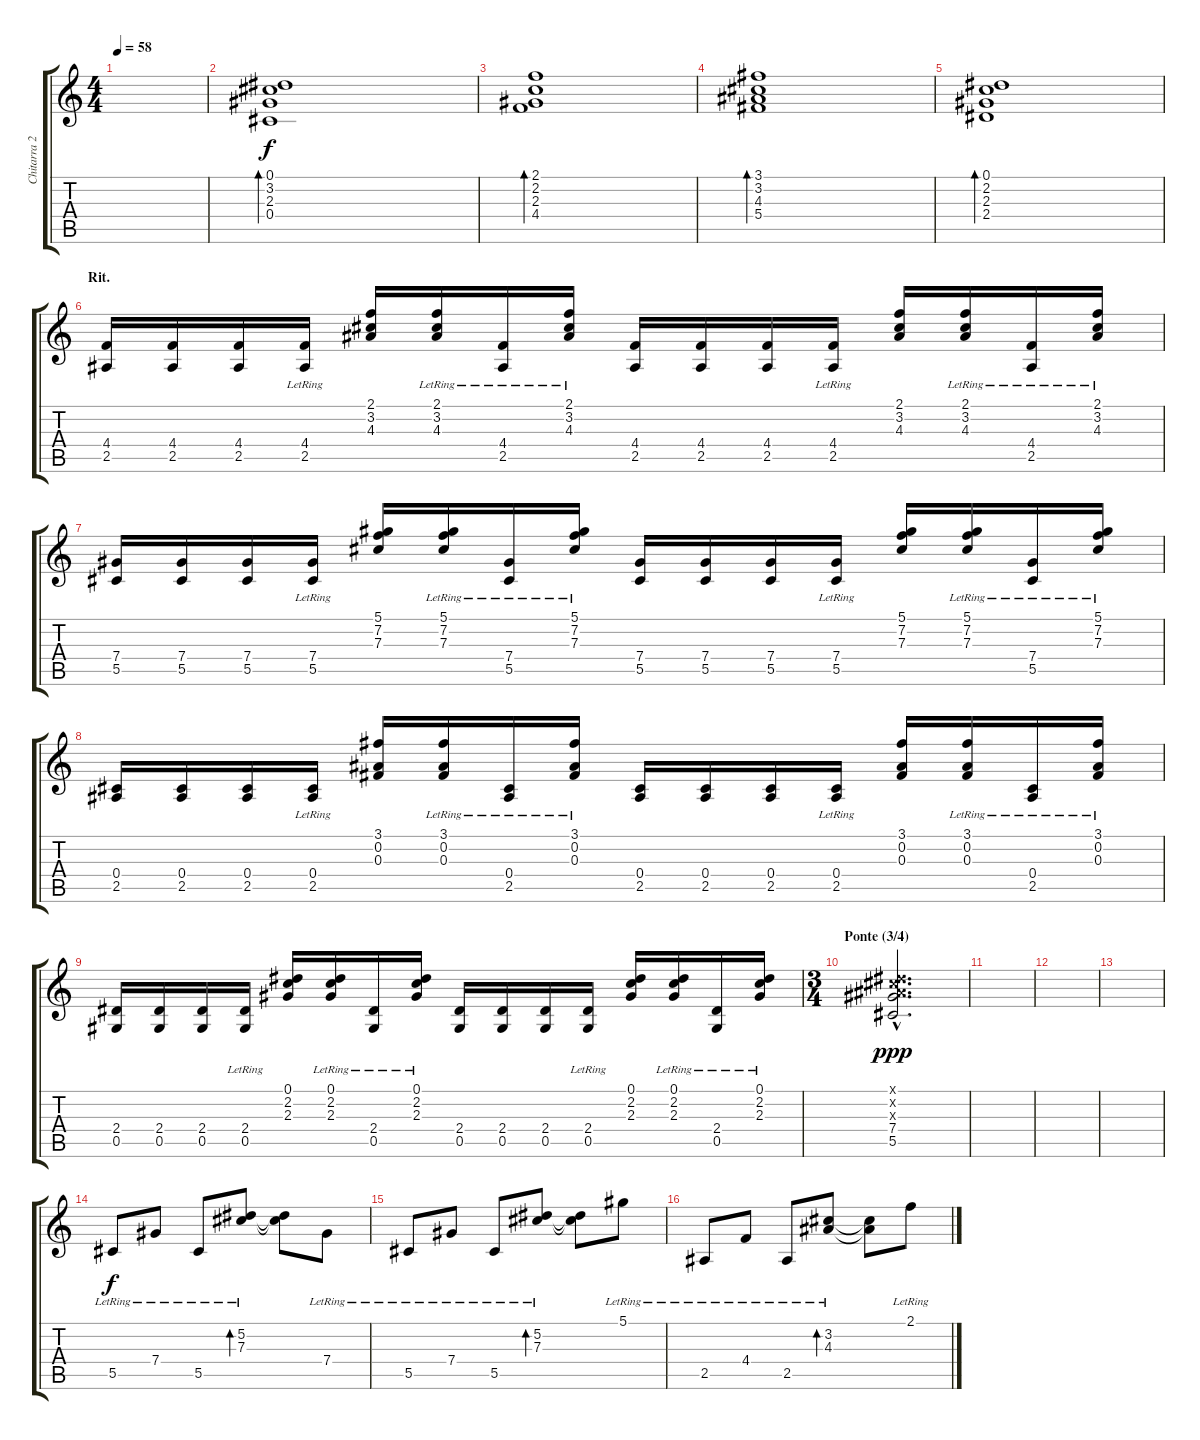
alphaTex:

\track ("Chitarra 2" "Chitarra 2") {instrument acousticguitarsteel}
\staff {score tabs}
\tuning (Eb4 Bb3 Gb3 Db3 Ab2 Eb2) {hide}
\ts (4 4)
\tempo 58
\clef g2
\ks c
|
(0.1 3.2 2.3 0.4).1{bd 120} |
(2.1 2.2 2.3 4.4).1{bd 120} |
(3.1 3.2 4.3 5.4).1{bd 120} |
(0.1 2.2 2.3 2.4).1{bd 120} |
\section ("" "Rit.")
(4.4 2.5).16 (4.4 2.5).16 (4.4 2.5).16 (4.4{lr} 2.5{lr}).16 (2.1 3.2 4.3).16 (2.1{lr} 3.2{lr} 4.3{lr}).16 (4.4{lr} 2.5{lr}).16 (2.1{lr} 3.2{lr} 4.3{lr}).16 (4.4 2.5).16 (4.4 2.5).16 (4.4 2.5).16 (4.4{lr} 2.5{lr}).16 (2.1 3.2 4.3).16 (2.1{lr} 3.2{lr} 4.3{lr}).16 (4.4{lr} 2.5{lr}).16 (2.1{lr} 3.2{lr} 4.3{lr}).16 |
(7.4 5.5).16 (7.4 5.5).16 (7.4 5.5).16 (7.4{lr} 5.5{lr}).16 (5.1 7.2 7.3).16 (5.1{lr} 7.2{lr} 7.3{lr}).16 (7.4{lr} 5.5{lr}).16 (5.1{lr} 7.2{lr} 7.3{lr}).16 (7.4 5.5).16 (7.4 5.5).16 (7.4 5.5).16 (7.4{lr} 5.5{lr}).16 (5.1 7.2 7.3).16 (5.1{lr} 7.2{lr} 7.3{lr}).16 (7.4{lr} 5.5{lr}).16 (5.1{lr} 7.2{lr} 7.3{lr}).16 |
(0.4 2.5).16 (0.4 2.5).16 (0.4 2.5).16 (0.4{lr} 2.5{lr}).16 (3.1 0.2 0.3).16 (3.1{lr} 0.2{lr} 0.3{lr}).16 (0.4{lr} 2.5{lr}).16 (3.1{lr} 0.2{lr} 0.3{lr}).16 (0.4 2.5).16 (0.4 2.5).16 (0.4 2.5).16 (0.4{lr} 2.5{lr}).16 (3.1 0.2 0.3).16 (3.1{lr} 0.2{lr} 0.3{lr}).16 (0.4{lr} 2.5{lr}).16 (3.1{lr} 0.2{lr} 0.3{lr}).16 |
(2.4 0.5).16 (2.4 0.5).16 (2.4 0.5).16 (2.4{lr} 0.5{lr}).16 (0.1 2.2 2.3).16 (0.1{lr} 2.2{lr} 2.3{lr}).16 (2.4{lr} 0.5{lr}).16 (0.1{lr} 2.2{lr} 2.3{lr}).16 (2.4 0.5).16 (2.4 0.5).16 (2.4 0.5).16 (2.4{lr} 0.5{lr}).16 (0.1 2.2 2.3).16 (0.1{lr} 2.2{lr} 2.3{lr}).16 (2.4{lr} 0.5{lr}).16 (0.1{lr} 2.2{lr} 2.3{lr}).16 |
\ts (3 4)
\section ("" "Ponte (3/4)")
(0.1{hac x} 0.2{hac x} 7.3{hac x} 7.4{hac} 5.5{hac}).2{d dy ppp} |
|
|
|
5.5{lr}.8{dy f} 7.4{lr}.8 5.5{lr}.8 (5.2{lr} 7.3{lr}).8{bd 120} (5.2{t} 7.3{t}).8 7.4{lr}.8 |
5.5{lr}.8 7.4{lr}.8 5.5{lr}.8 (5.2{lr} 7.3{lr}).8{bd 120} (5.2{t} 7.3{t}).8 5.1{lr}.8 |
2.5{lr}.8 4.4{lr}.8 2.5{lr}.8 (3.2{lr} 4.3{lr}).8{bd 120} (3.2{t} 4.3{t}).8 2.1{lr}.8
